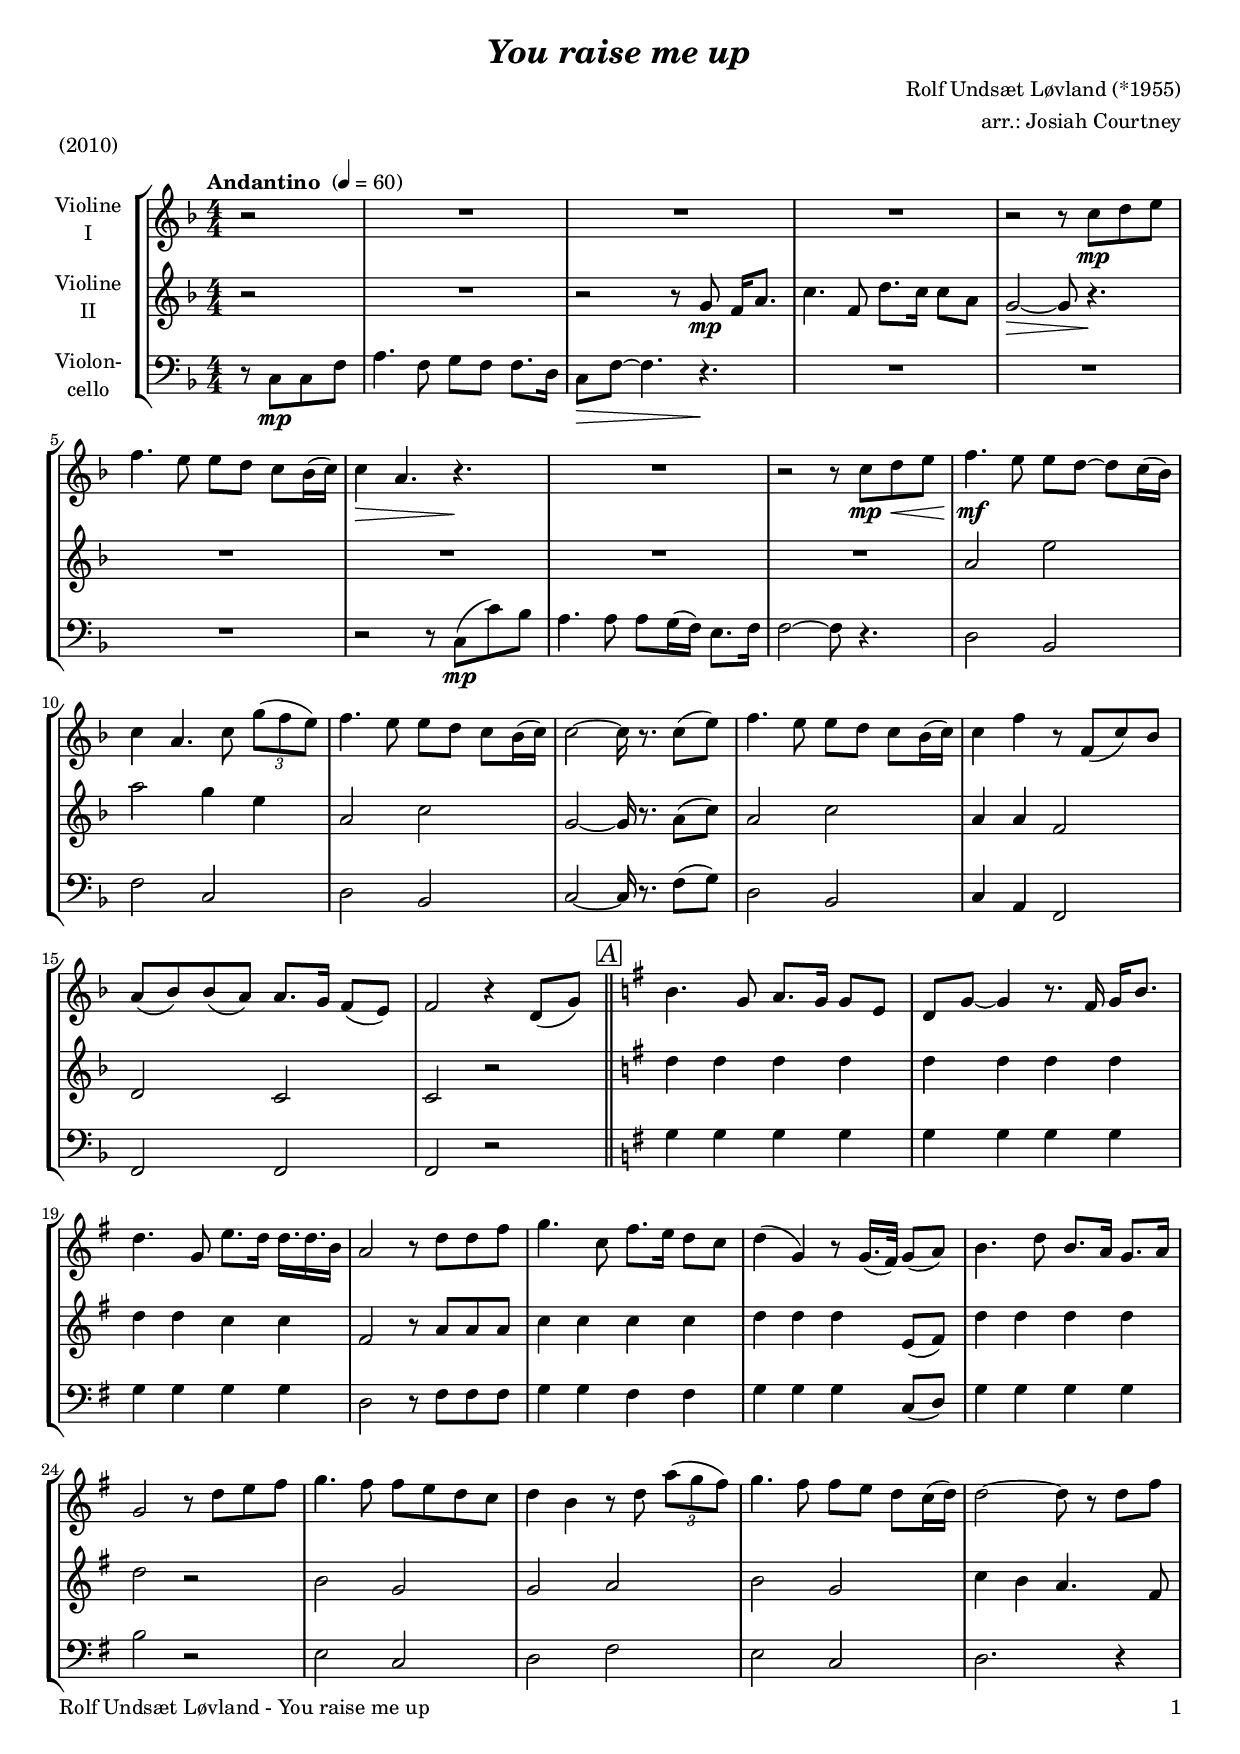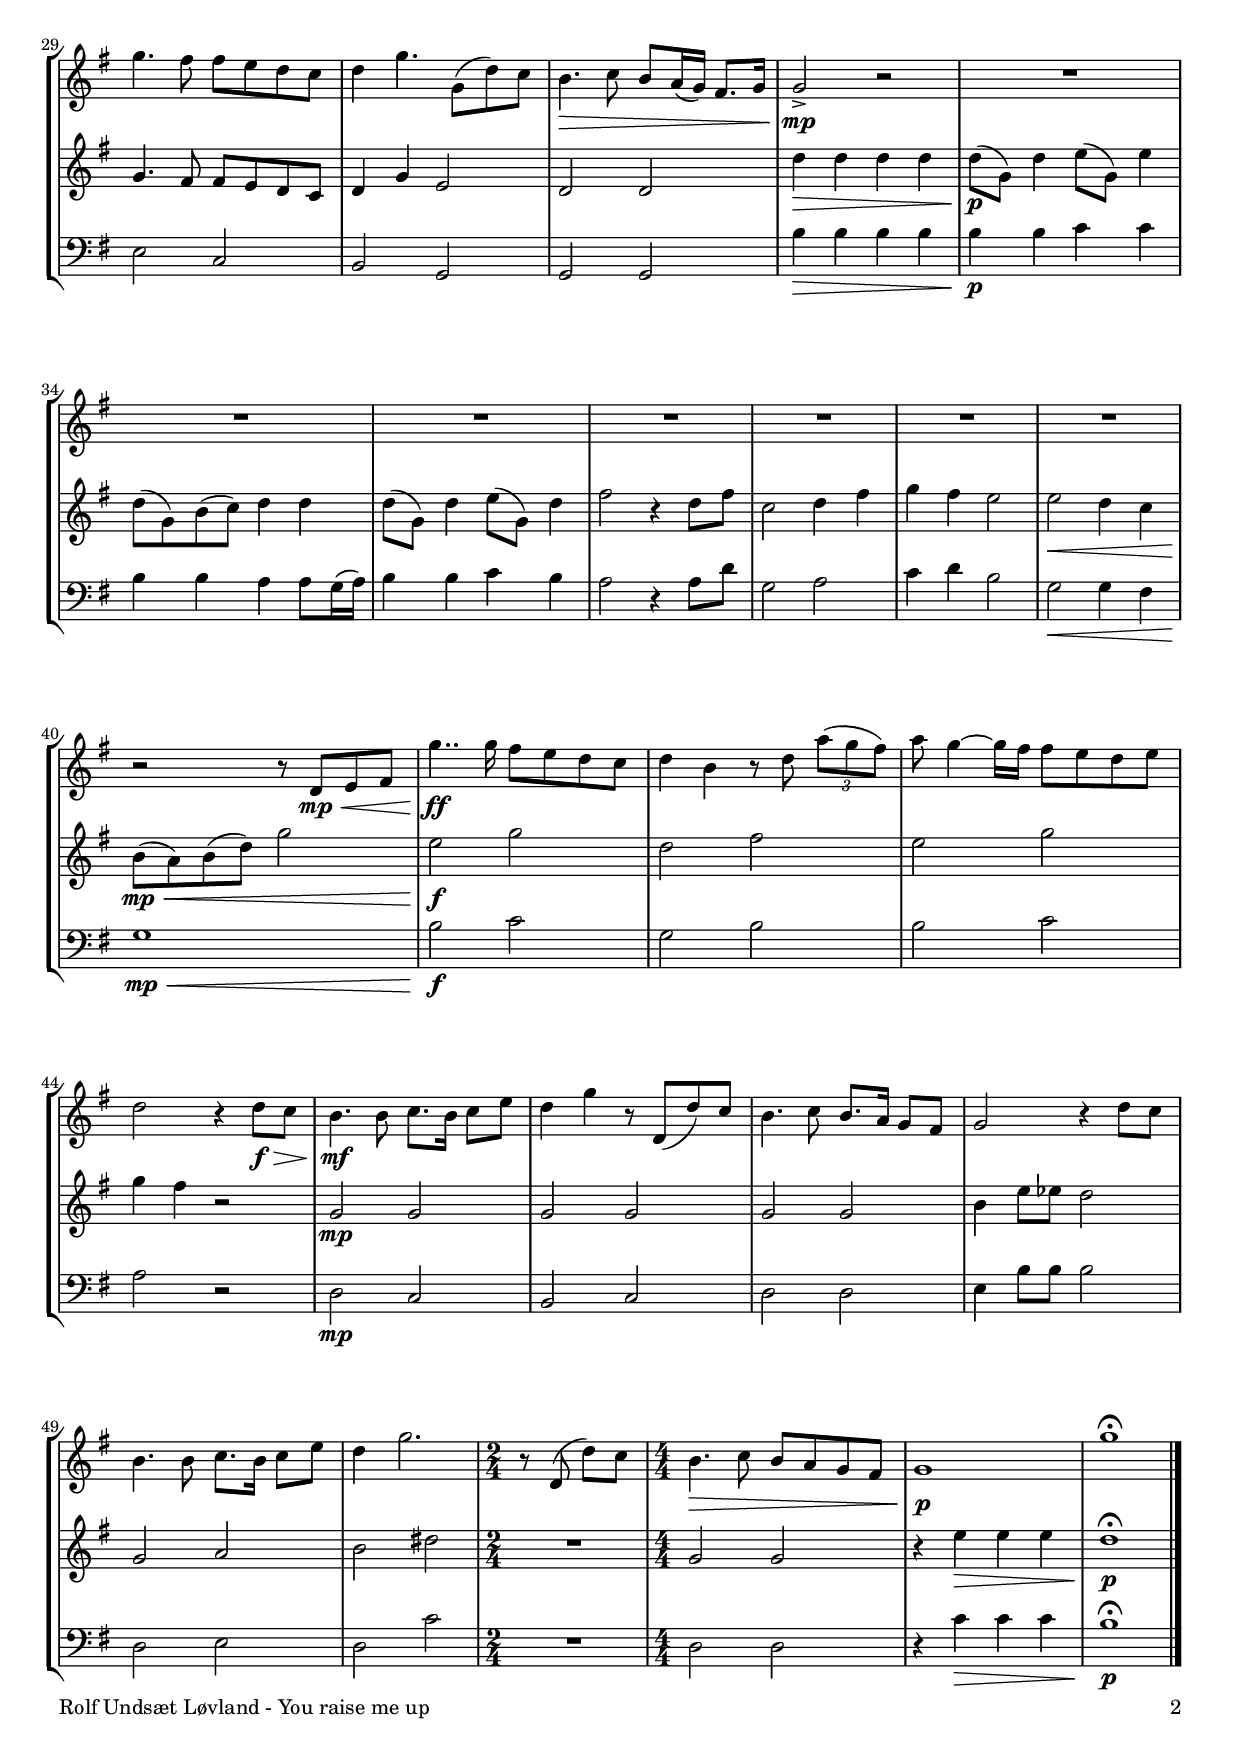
\version "2.20.2"
\include "deutsch.ly"

#(set-global-staff-size 18)

\header {
  title     = \markup \bold \italic "You raise me up"
  composer  = "Rolf Undsæt Løvland (*1955)"
  arranger  = "arr.: Josiah Courtney"
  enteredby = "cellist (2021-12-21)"
  piece     = "(2010)"
}

voiceconsts = {
 \key c \major
 \time 4/4
 \clef "treble"
 \numericTimeSignature
 \compressEmptyMeasures
 \tempo "Andantino " 4=60
}

mipz = "pizzicato strings"
mivl = "violin"
mivc = "cello"

boxa = { \bar "||" \mark \markup \box \italic "A" \key d \major }
boxb = { \bar "||" \mark \markup \box \italic "B" }

arco  = \markup \italic "arco"
cresc = \markup \italic "cresc."
dcaf  = \mark \markup \box "D.C. al Fine"
fine  = \mark \markup \box "Fine"
fmarc = \markup { \dynamic f \bold \italic " marcato" }
pizz  = \markup \italic "pizz"
trio  = \mark \markup \box "Trio"

va = \relative c'' {
  \voiceconsts
  
  \partial 2 r2
  R1*3
  r2 r8 g\mp a h

  c4. h8 h a g f16( g)
  g4\> e4. r\!
  R1
  r2 r8 g\mp\< a h
  c4.\!\mf h8 h a~ a g16( f)
  g4 e4. g8 \tuplet 3/2 4 { d'( c h) }

  c4. h8 h a g f16( g)
  g2~ g16 r8. g8( h)
  c4. h8 h a g f16( g)
  g4 c r8 c,( g') f
  e( f) f( e) e8. d16 c8( h)
  c2 r4 a8( d) \boxa

  fis4. d8  e8. d16 d8 h
  a d~ d4 r8. cis16 d fis8.
  a4. d,8 h'8. a16 a16. a fis16
  e2 r8 a a cis
  d4. g,8 cis8. h16 a8 g

  a4( d,) r8 d16.( cis32) d8( e)
  fis4. a8 fis8. e16 d8. e16
  d2 r8 a' h cis
  d4. cis8 cis h a g
  a4 fis r8 a \tuplet 3/2 4 { e'( d cis) }
  d4. cis8 cis h a g16( a)

  a2~ a8 r a cis
  d4. cis8 cis h a g
  a4 d4. d,8( a') g
  fis4.\> g8 fis e16( d) cis8. d16
  d2\!\mp-> r
  R1*7
  r2 r8 a\mp\< h cis

  d'4..\!\ff d16 cis8 h a g
  a4 fis r8 a \tuplet 3/2 4 { e'( d cis) }
  e8 d4~ d16 cis cis8 h a h
  a2 r4 a8\f\> g
  fis4.\!\mf fis8 g8. fis16 g8 h
  a4 d r8 a,( a') g

  fis4. g8 fis8. e16 d8 cis
  d2 r4 a'8 g
  fis4. fis8 g8. fis16 g8 h
  a4 d2. \time 2/4
  r8 a,( a') g \time 4/4
  fis4.\> g8 fis e d cis

  d1\!\p
  d'\fermata \bar "|."
}

vb = \relative c' {
  \voiceconsts
  
  \partial 2 r2
  R1
  r2 r8 d\mp c16 e8.
  g4. c,8 a'8. g16 g8 e
  d2~\> d8 r4.\!

  R1*4
  e2 h'
  e d4 h

  e,2 g
  d~ d16 r8. e8( g)
  e2 g
  e4 e c2
  a g
  g r \boxa

  a'4 a a a
  a a a a
  a a g g
  cis,2 r8 e e e
  g4 g g g

  a a a h,8( cis)
  a'4 a a a
  a2 r
  fis d
  d e
  fis d

  g4 fis e4. cis8
  d4. cis8 cis h a g
  a4 d h2
  a a
  a'4\> a a a
  a8(\!\p d,) a'4 h8( d,) h'4

  a8( d,) fis( g) a4 a
  a8( d,) a'4 h8( d,) a'4
  cis2 r4 a8 cis
  g2 a4 cis
  d cis h2
  h\< a4 g
  fis8(\!\mp\< e) fis( a) d2

  h\!\f d
  a cis
  h d
  d4 cis r2
  d,\mp d
  d d

  d d
  fis4 h8 b a2
  d, e
  fis ais \time 2/4
  R \time 4/4
  d, d

  r4 h'\> h h
  a1\!\fermata\p \bar "|."
}

vc = \relative c {
  \voiceconsts
  \clef "bass"
  
  \partial 2 r8 g\mp g c
  e4. c8 d c c8. a16
  g8\> c~ c4. r\!
  R1*3

  r2 r8 g(\mp g') f
  e4. e8 e d16( c) h8. c16
  c2~ c8 r4.
  a2 f
  c' g

  a f
  g~ g16 r8. c8( d)
  a2 f
  g4 e c2
  c c
  c r \boxa
  
  d'4 d d d
  d d d d
  d d d d
  a2 r8 cis cis cis
  d4 d cis cis

  d d d g,8( a)
  d4 d d d
  fis2 r
  h, g
  a cis
  h g

  a2. r4
  h2 g
  fis d
  d d
  fis'4\> fis fis fis
  fis\!\p fis g g

  fis fis e e8 d16( e)
  fis4 fis g fis
  e2 r4 e8 a
  d,2 e
  g4 a fis2
  d\< d4 cis
  d1\!\mp\<

  fis2\!\f g
  d fis
  fis g
  e r
  a,\mp g
  fis g

  a a
  h4 fis'8 fis fis2
  a, h
  a g' \time 2/4
  R \time 4/4
  a, a

  r4 g'\> g g
  fis1\!\fermata\p \bar "|."
}


music = \new StaffGroup <<
      \new Staff {
        \set Staff.midiInstrument = \mivl
        \set Staff.instrumentName = \markup \center-column { "Violine" "I" }
        \transpose c f { \va }
      }

      \new Staff {
        \set Staff.midiInstrument = \mivl
        \set Staff.instrumentName = \markup \center-column { "Violine" "II" }
        \transpose c f { \vb }
      }

      \new Staff {
        \set Staff.midiInstrument = \mivc
        \set Staff.instrumentName = \markup \center-column { "Violon-" "cello" }
        \transpose c f { \vc }
      }      
>>

\book {
   \paper {
    print-page-number = ##t
    print-first-page-number = ##t
    ragged-last-bottom = ##f
    oddHeaderMarkup = \markup \null
    evenHeaderMarkup = \markup \null
    oddFooterMarkup = \markup {
      \fill-line {
        \on-the-fly #print-page-number-check-first
        "Rolf Undsæt Løvland - You raise me up" \fromproperty #'page:page-number-string
      }
    }
    evenFooterMarkup = \oddFooterMarkup
  } \score {
    \music
    \layout {}
  }

  \score {
    \unfoldRepeats \music

    \midi {
      \context {
        \Score
      }
    }
  }
}
